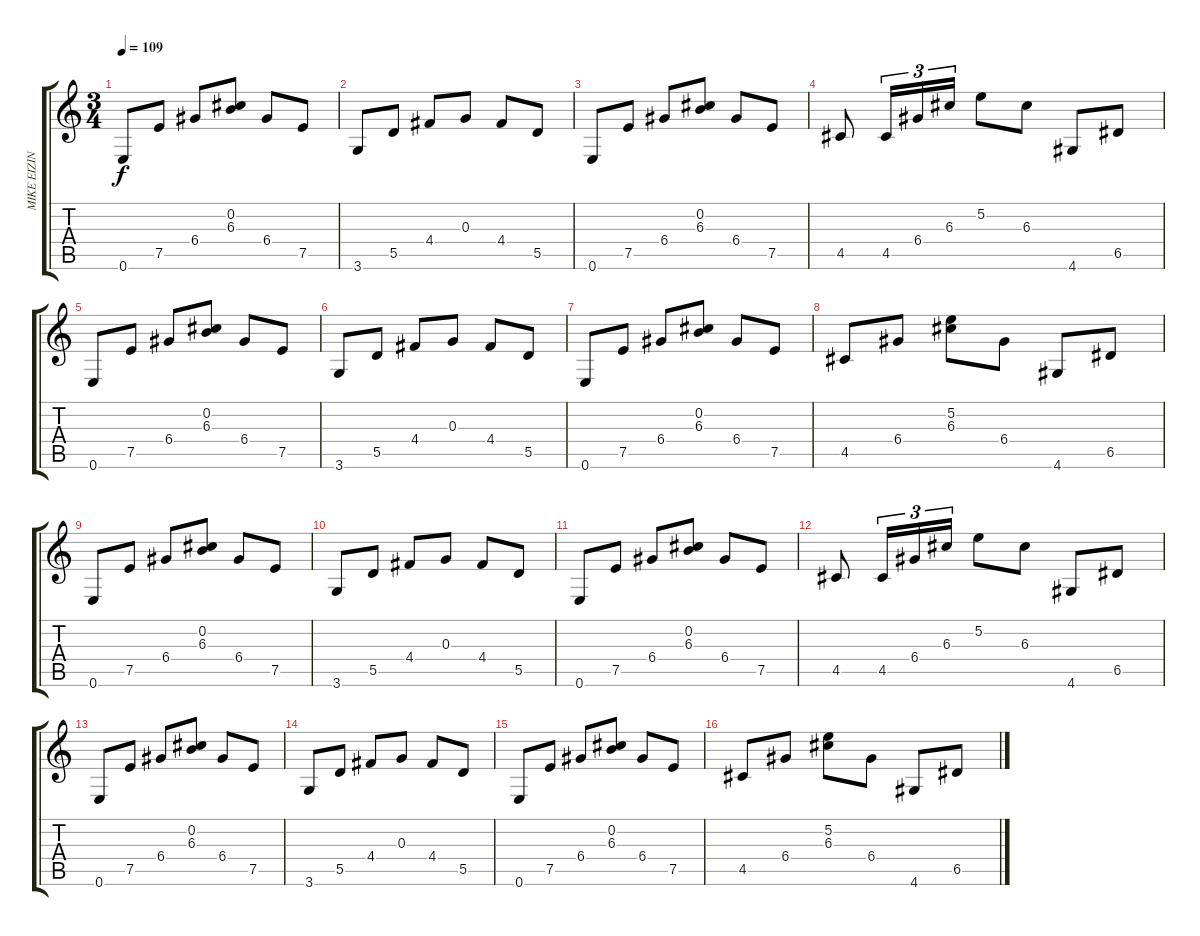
\track ("MIKE EIZINGER" "MIKE EIZIN") {instrument electricguitarjazz}
\staff {score tabs}
\tuning (E4 B3 G3 D3 A2 E2) {hide}
\ts (3 4)
\tempo 109
\clef g2
\ks c
0.6.8{dy f} 7.5.8 6.4.8 (0.2 6.3).8 6.4.8 7.5.8 |
3.6.8 5.5.8 4.4.8 0.3.8 4.4.8 5.5.8 |
0.6.8 7.5.8 6.4.8 (0.2 6.3).8 6.4.8 7.5.8 |
4.5.8 4.5.16{tu (3 2)} 6.4.16{tu (3 2)} 6.3.16{tu (3 2)} 5.2.8 6.3.8 4.6.8 6.5.8 |
0.6.8 7.5.8 6.4.8 (0.2 6.3).8 6.4.8 7.5.8 |
3.6.8 5.5.8 4.4.8 0.3.8 4.4.8 5.5.8 |
0.6.8 7.5.8 6.4.8 (0.2 6.3).8 6.4.8 7.5.8 |
4.5.8 6.4.8 (5.2 6.3).8 6.4.8 4.6.8 6.5.8 |
0.6.8 7.5.8 6.4.8 (0.2 6.3).8 6.4.8 7.5.8 |
3.6.8 5.5.8 4.4.8 0.3.8 4.4.8 5.5.8 |
0.6.8 7.5.8 6.4.8 (0.2 6.3).8 6.4.8 7.5.8 |
4.5.8 4.5.16{tu (3 2)} 6.4.16{tu (3 2)} 6.3.16{tu (3 2)} 5.2.8 6.3.8 4.6.8 6.5.8 |
0.6.8 7.5.8 6.4.8 (0.2 6.3).8 6.4.8 7.5.8 |
3.6.8 5.5.8 4.4.8 0.3.8 4.4.8 5.5.8 |
0.6.8 7.5.8 6.4.8 (0.2 6.3).8 6.4.8 7.5.8 |
4.5.8 6.4.8 (5.2 6.3).8 6.4.8 4.6.8 6.5.8
